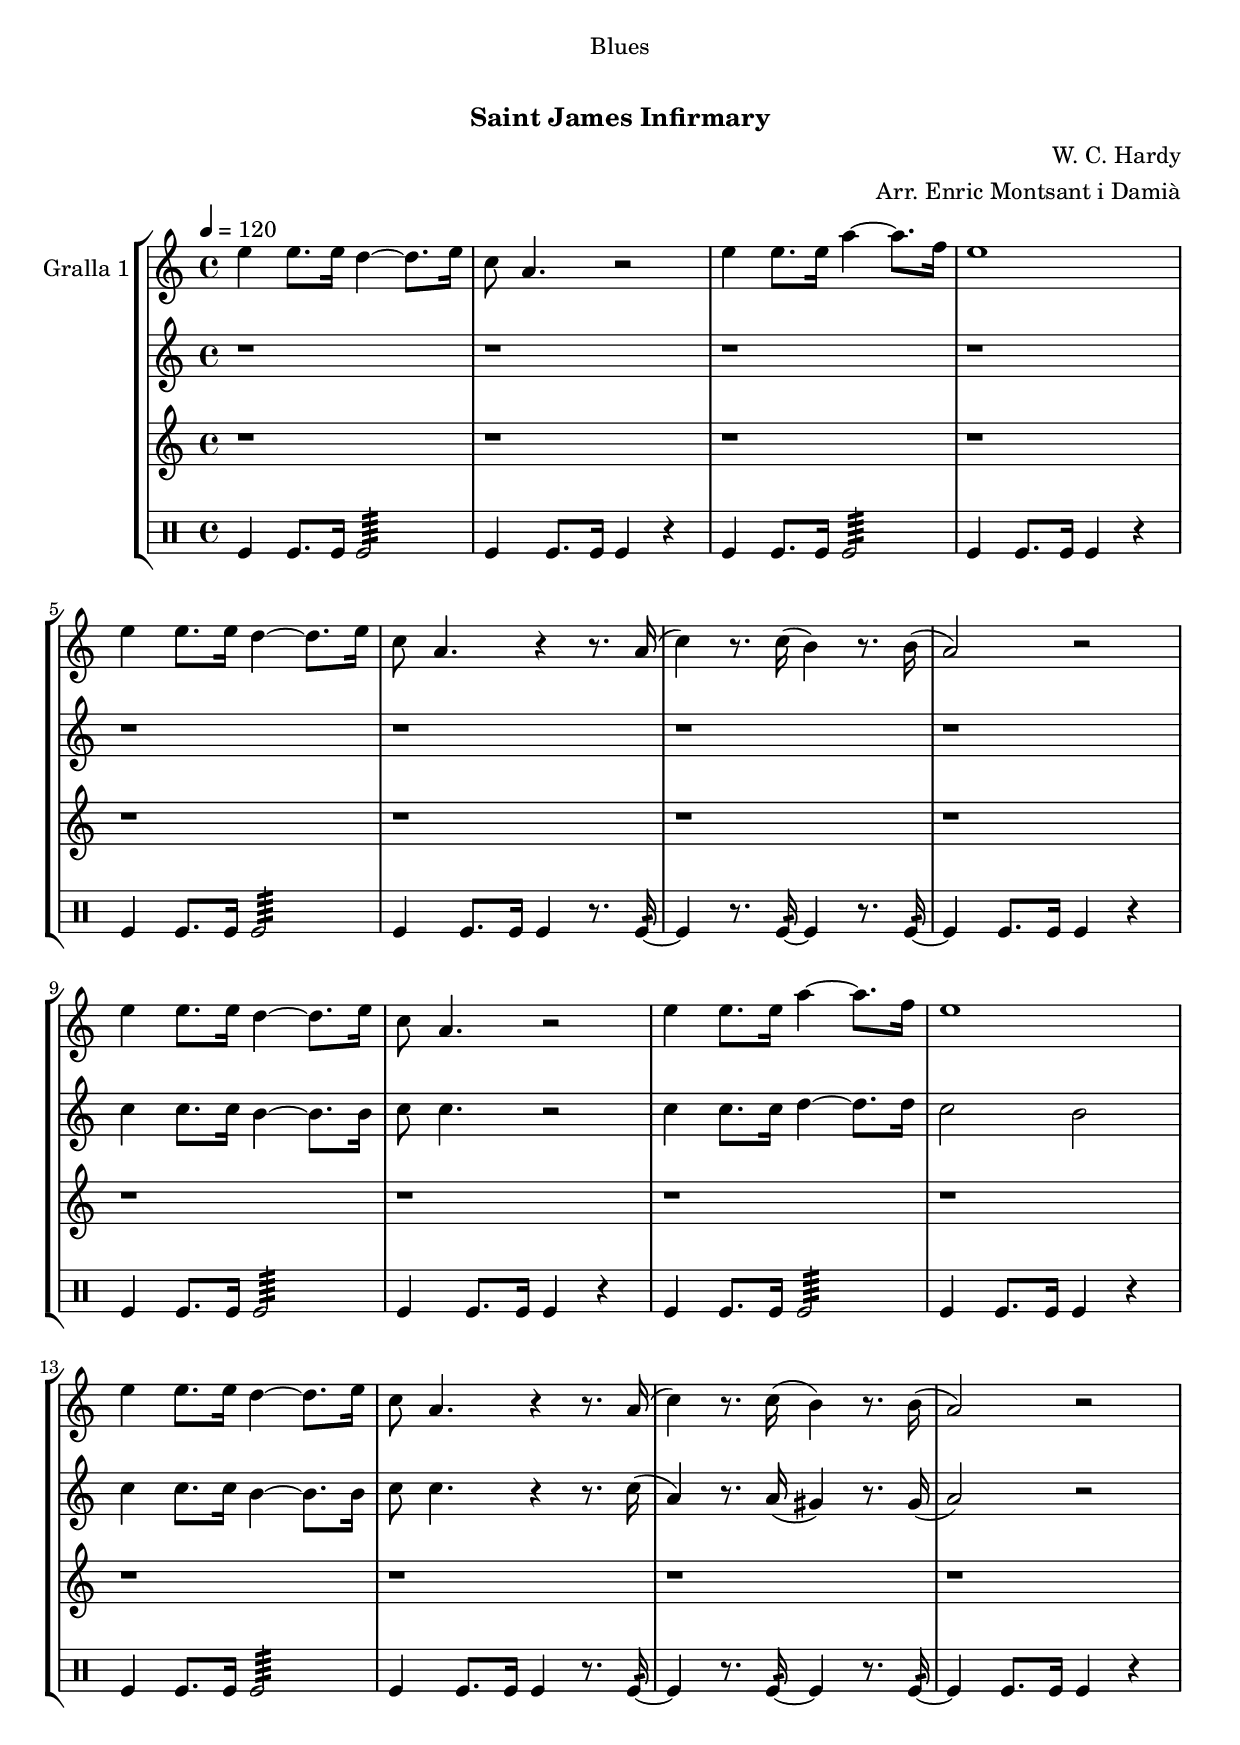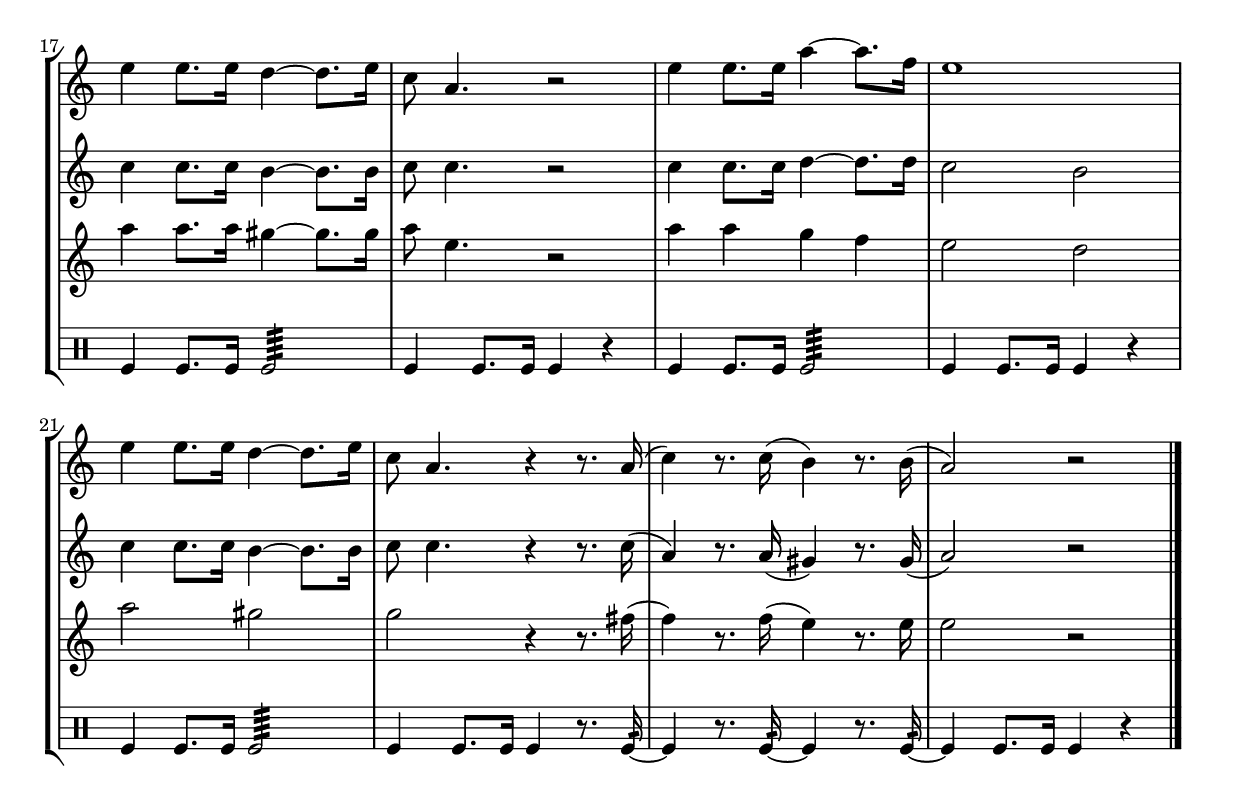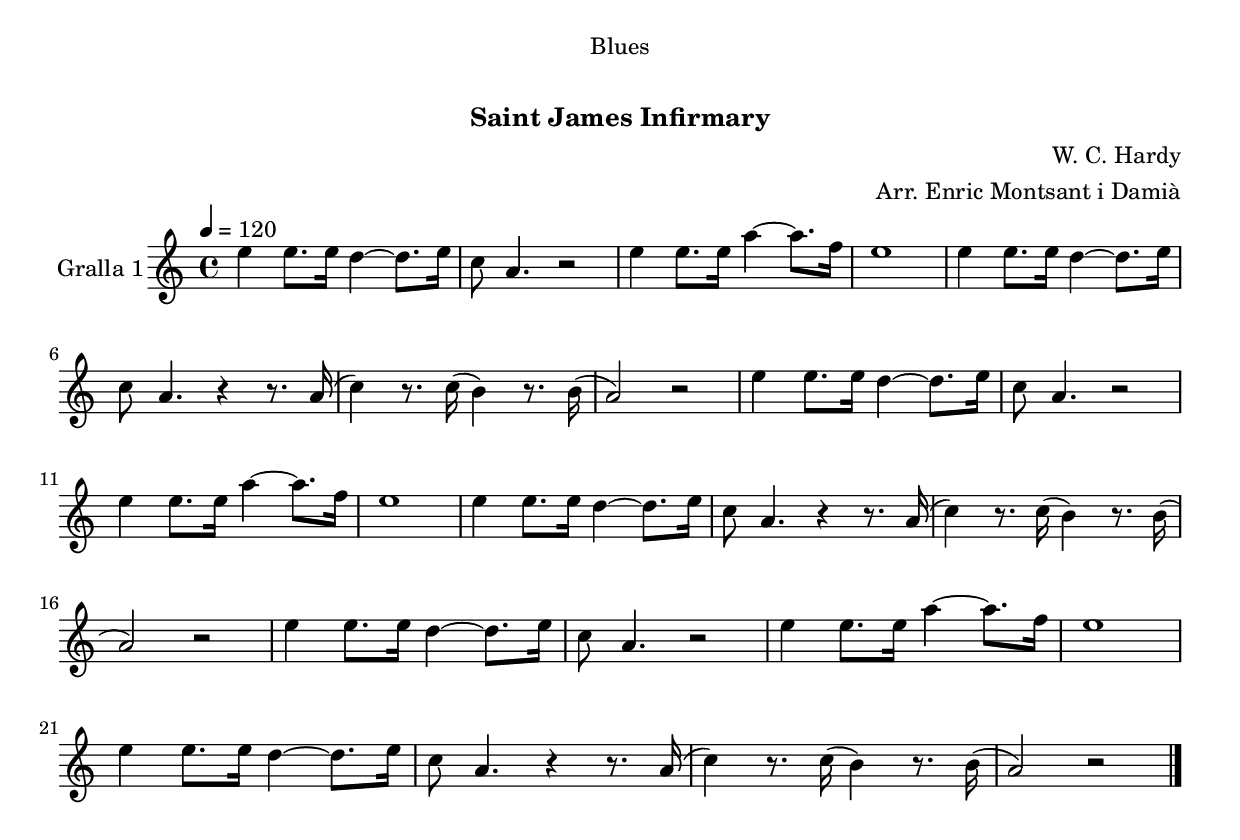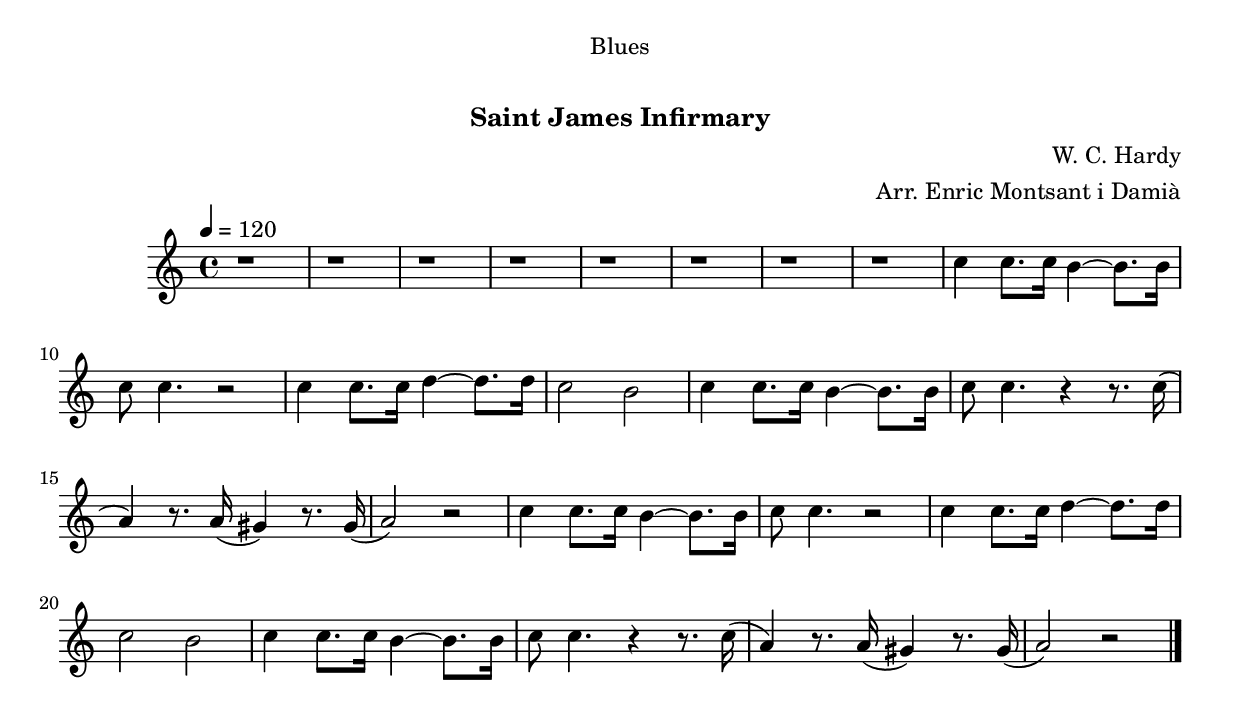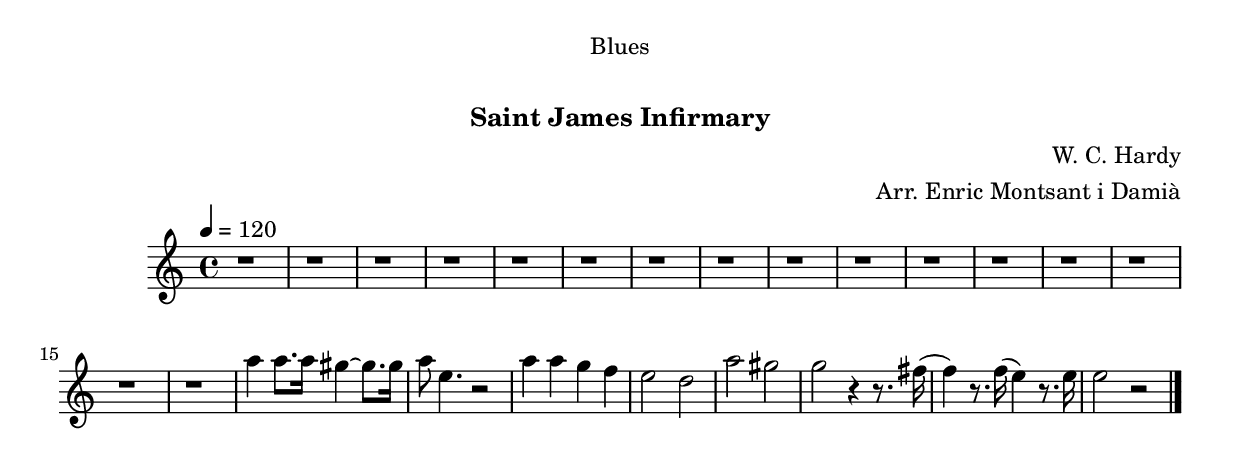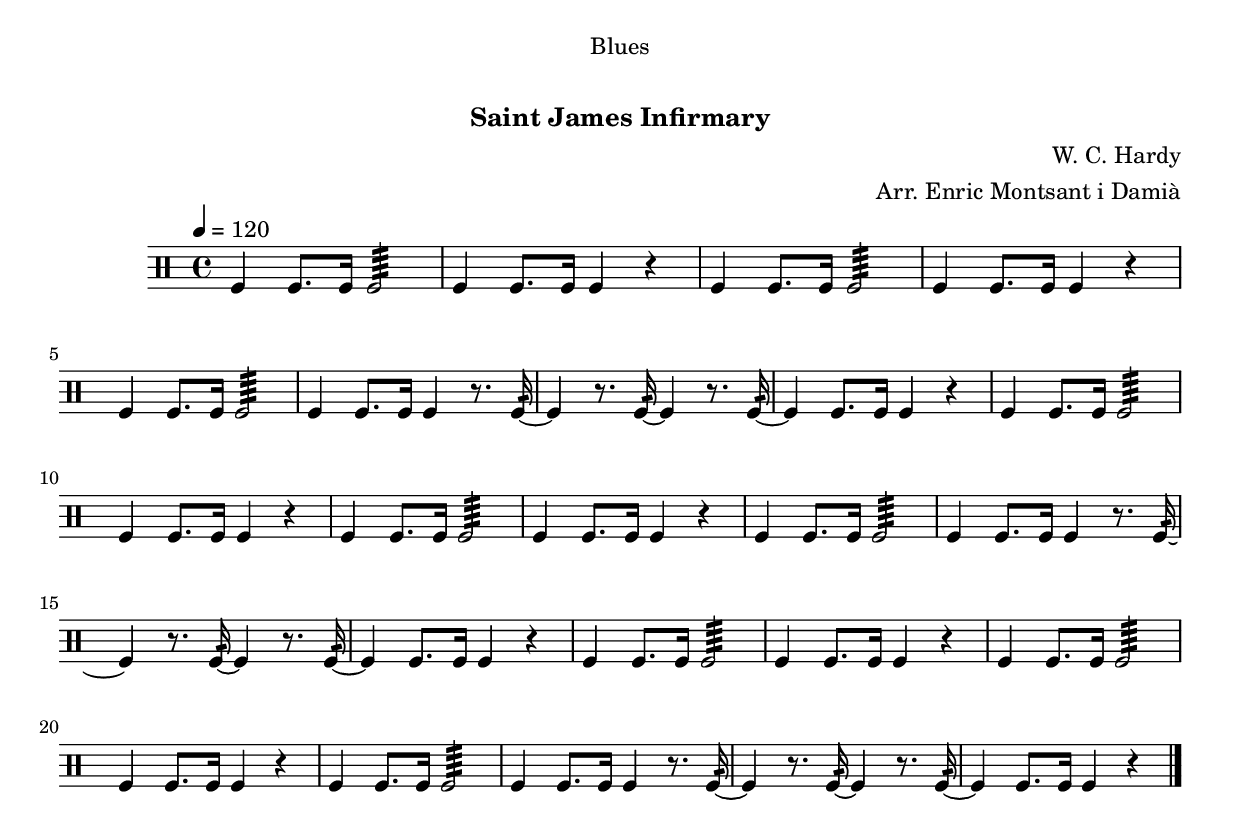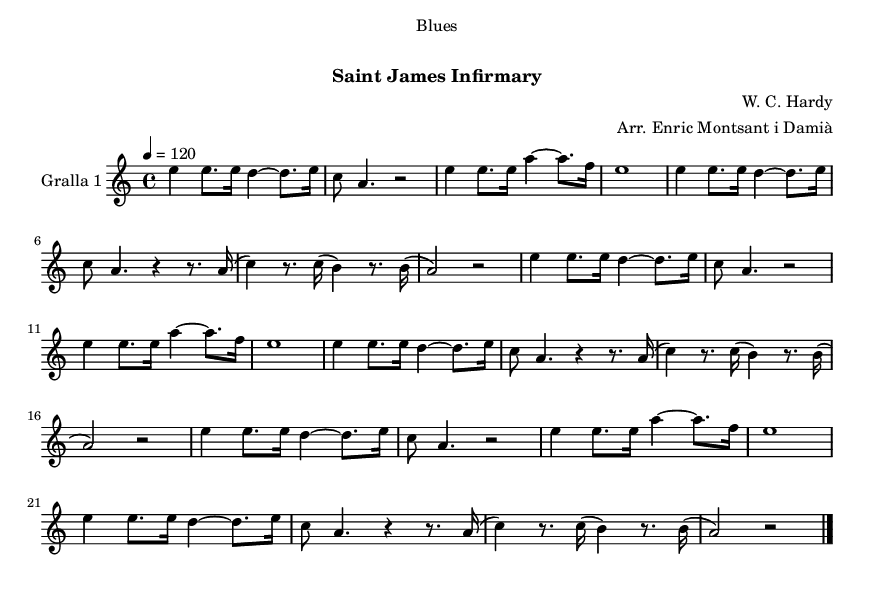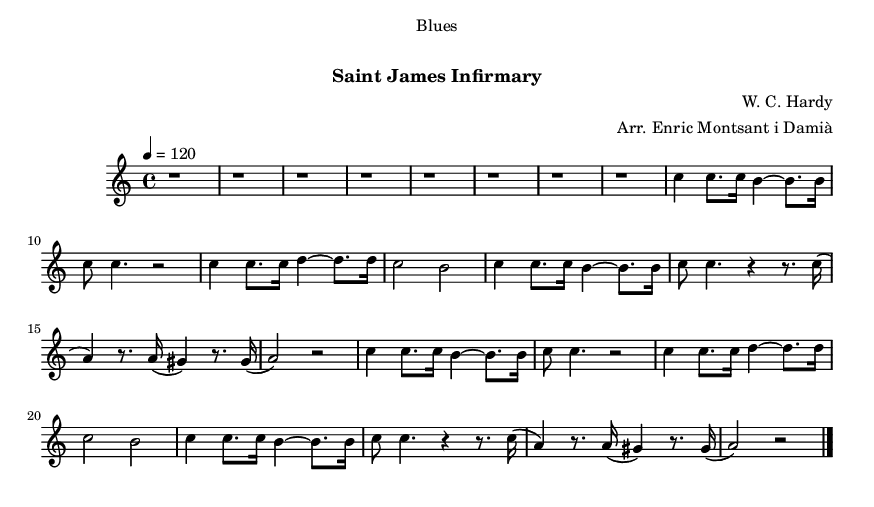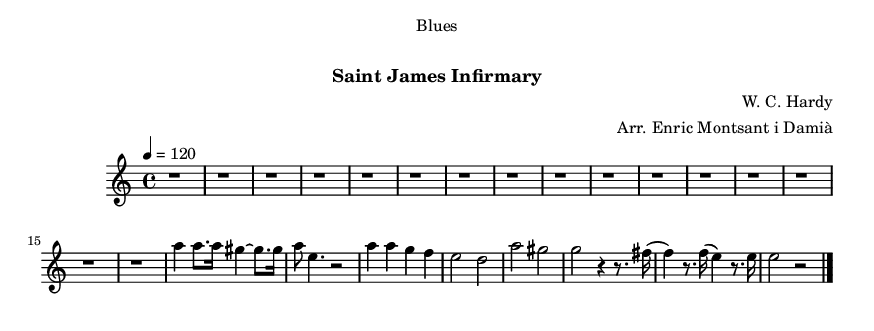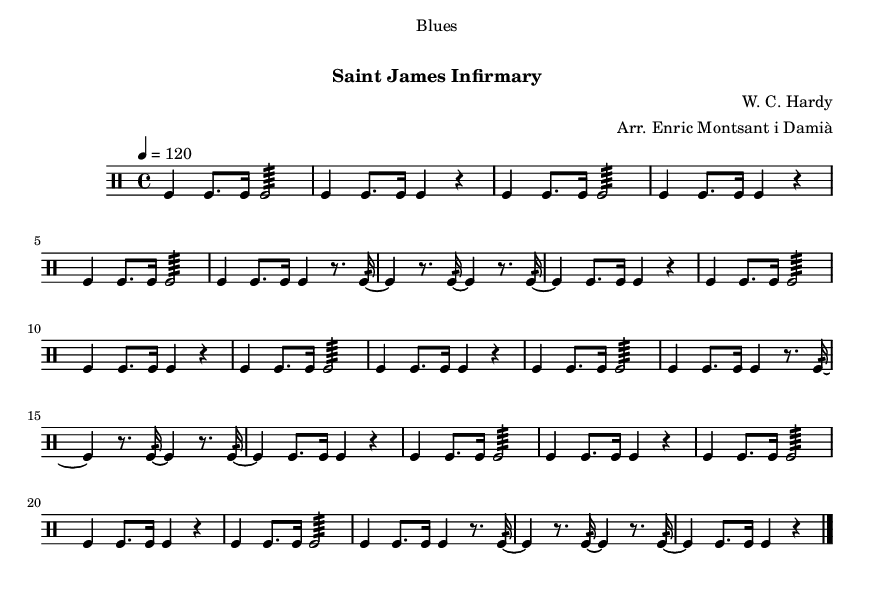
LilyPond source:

\version "2.16.0"

\header {
  dedication="Blues"
  title="  "
  subtitle="Saint James Infirmary"
  subsubtitle=""
  poet=""
  meter=""
  piece=""
  composer="W. C. Hardy"
  arranger="Arr. Enric Montsant i Damià"
  opus=""
  instrument=""
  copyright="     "
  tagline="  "
}

liniaroAa =
\relative e''
{
  \tempo 4=120
  \clef treble
  \key c \major
  \time 4/4
  e4 e8. e16 d4 ~ d8. e16  |
  c8 a4. r2  |
  e'4 e8. e16 a4 ~ a8. f16  |
  e1  |
  %05
  e4 e8. e16 d4 ~ d8. e16  |
  c8 a4. r4 r8. a16 (  |
  c4 ) r8. c16 ( b4 ) r8. b16 (  |
  a2 ) r  |
  e'4 e8. e16 d4 ~ d8. e16  |
  %10
  c8 a4. r2  |
  e'4 e8. e16 a4 ~ a8. f16  |
  e1  |
  e4 e8. e16 d4 ~ d8. e16  |
  c8 a4. r4 r8. a16 (  |
  %15
  c4 ) r8. c16 ( b4 ) r8. b16 (  |
  a2 ) r  |
  e'4 e8. e16 d4 ~ d8. e16  |
  c8 a4. r2  |
  e'4 e8. e16 a4 ~ a8. f16  |
  %20
  e1  |
  e4 e8. e16 d4 ~ d8. e16  |
  c8 a4. r4 r8. a16 (  |
  c4 ) r8. c16 ( b4 ) r8. b16 (  |
  a2 ) r  \bar "|."
}

liniaroAb =
\relative c''
{
  \tempo 4=120
  \clef treble
  \key c \major
  \time 4/4
  r1  |
  r1  |
  r1  |
  r1  |
  %05
  r1  |
  r1  |
  r1  |
  r1  |
  c4 c8. c16 b4 ~ b8. b16  |
  %10
  c8 c4. r2  |
  c4 c8. c16 d4 ~ d8. d16  |
  c2 b  |
  c4 c8. c16 b4 ~ b8. b16  |
  c8 c4. r4 r8. c16 (  |
  %15
  a4 ) r8. a16 ( gis4 ) r8. gis16 (  |
  a2 ) r  |
  c4 c8. c16 b4 ~ b8. b16  |
  c8 c4. r2  |
  c4 c8. c16 d4 ~ d8. d16  |
  %20
  c2 b  |
  c4 c8. c16 b4 ~ b8. b16  |
  c8 c4. r4 r8. c16 (  |
  a4 ) r8. a16 ( gis4 ) r8. gis16 (  |
  a2 ) r  \bar "|."
}

liniaroAc =
\relative a''
{
  \tempo 4=120
  \clef treble
  \key c \major
  \time 4/4
  r1  |
  r1  |
  r1  |
  r1  |
  %05
  r1  |
  r1  |
  r1  |
  r1  |
  r1  |
  %10
  r1  |
  r1  |
  r1  |
  r1  |
  r1  |
  %15
  r1  |
  r1  |
  a4 a8. a16 gis4 ~ gis8. gis16  |
  a8 e4. r2  |
  a4 a g f  |
  %20
  e2 d  |
  a'2 gis  |
  g2 r4 r8. fis16 (  |
  f4 ) r8. f16 ( e4 ) r8. e16  |
  e2 r  \bar "|."
}

liniaroAd =
\drummode
{
  \tempo 4=120
  \time 4/4
  tomfl4 tomfl8. tomfl16 tomfl2:64  |
  tomfl4 tomfl8. tomfl16 tomfl4 r  |
  tomfl4 tomfl8. tomfl16 tomfl2:64  |
  tomfl4 tomfl8. tomfl16 tomfl4 r  |
  %05
  tomfl4 tomfl8. tomfl16 tomfl2:64  |
  tomfl4 tomfl8. tomfl16 tomfl4 r8. tomfl16:32 ~  |
  tomfl4 r8. tomfl16:32 ~ tomfl4 r8. tomfl16:32 ~  |
  tomfl4 tomfl8. tomfl16 tomfl4 r  |
  tomfl4 tomfl8. tomfl16 tomfl2:64  |
  %10
  tomfl4 tomfl8. tomfl16 tomfl4 r  |
  tomfl4 tomfl8. tomfl16 tomfl2:64  |
  tomfl4 tomfl8. tomfl16 tomfl4 r  |
  tomfl4 tomfl8. tomfl16 tomfl2:64  |
  tomfl4 tomfl8. tomfl16 tomfl4 r8. tomfl16:32 ~  |
  %15
  tomfl4 r8. tomfl16:32 ~ tomfl4 r8. tomfl16:32 ~  |
  tomfl4 tomfl8. tomfl16 tomfl4 r  |
  tomfl4 tomfl8. tomfl16 tomfl2:64  |
  tomfl4 tomfl8. tomfl16 tomfl4 r  |
  tomfl4 tomfl8. tomfl16 tomfl2:64  |
  %20
  tomfl4 tomfl8. tomfl16 tomfl4 r  |
  tomfl4 tomfl8. tomfl16 tomfl2:64  |
  tomfl4 tomfl8. tomfl16 tomfl4 r8. tomfl16:32 ~  |
  tomfl4 r8. tomfl16:32 ~ tomfl4 r8. tomfl16:32 ~  |
  tomfl4 tomfl8. tomfl16 tomfl4 r  \bar "|."
}

\book {

\paper {
  print-page-number = false
}

\bookpart {
  \score {
    \new StaffGroup {
      \override Score.RehearsalMark #'self-alignment-X = #LEFT
      <<
        \new Staff \with {instrumentName = #"Gralla 1" } \liniaroAa
        \new Staff \with {instrumentName = #"" } \liniaroAb
        \new Staff \with {instrumentName = #"" } \liniaroAc
        \new DrumStaff \with {instrumentName = #"" } \liniaroAd
      >>
    }
    \layout {}
  }\score { \unfoldRepeats
    \new StaffGroup {
      \override Score.RehearsalMark #'self-alignment-X = #LEFT
      <<
        \new Staff \with {instrumentName = #"Gralla 1" } \liniaroAa
        \new Staff \with {instrumentName = #"" } \liniaroAb
        \new Staff \with {instrumentName = #"" } \liniaroAc
        \new DrumStaff \with {instrumentName = #"" } \liniaroAd
      >>
    }
    \midi {}
  }
}

\bookpart {
  \header {}
  \score {
    \new StaffGroup {
      \override Score.RehearsalMark #'self-alignment-X = #LEFT
      <<
        \new Staff \with {instrumentName = #"Gralla 1" } \liniaroAa
      >>
    }
    \layout {}
  }\score { \unfoldRepeats
    \new StaffGroup {
      \override Score.RehearsalMark #'self-alignment-X = #LEFT
      <<
        \new Staff \with {instrumentName = #"Gralla 1" } \liniaroAa
      >>
    }
    \midi {}
  }
}

\bookpart {
  \header {}
  \score {
    \new StaffGroup {
      \override Score.RehearsalMark #'self-alignment-X = #LEFT
      <<
        \new Staff \with {instrumentName = #"" } \liniaroAb
      >>
    }
    \layout {}
  }\score { \unfoldRepeats
    \new StaffGroup {
      \override Score.RehearsalMark #'self-alignment-X = #LEFT
      <<
        \new Staff \with {instrumentName = #"" } \liniaroAb
      >>
    }
    \midi {}
  }
}

\bookpart {
  \header {}
  \score {
    \new StaffGroup {
      \override Score.RehearsalMark #'self-alignment-X = #LEFT
      <<
        \new Staff \with {instrumentName = #"" } \liniaroAc
      >>
    }
    \layout {}
  }\score { \unfoldRepeats
    \new StaffGroup {
      \override Score.RehearsalMark #'self-alignment-X = #LEFT
      <<
        \new Staff \with {instrumentName = #"" } \liniaroAc
      >>
    }
    \midi {}
  }
}

\bookpart {
  \header {}
  \score {
    \new StaffGroup {
      \override Score.RehearsalMark #'self-alignment-X = #LEFT
      <<
        \new DrumStaff \with {instrumentName = #"" } \liniaroAd
      >>
    }
    \layout {}
  }\score { \unfoldRepeats
    \new StaffGroup {
      \override Score.RehearsalMark #'self-alignment-X = #LEFT
      <<
        \new DrumStaff \with {instrumentName = #"" } \liniaroAd
      >>
    }
    \midi {}
  }
}

}

\book {

\paper {
  print-page-number = false
  #(set-paper-size "a6landscape")
  #(layout-set-staff-size 14)
}

\bookpart {
  \header {}
  \score {
    \new StaffGroup {
      \override Score.RehearsalMark #'self-alignment-X = #LEFT
      <<
        \new Staff \with {instrumentName = #"Gralla 1" } \liniaroAa
      >>
    }
    \layout {}
  }
}

\bookpart {
  \header {}
  \score {
    \new StaffGroup {
      \override Score.RehearsalMark #'self-alignment-X = #LEFT
      <<
        \new Staff \with {instrumentName = #"" } \liniaroAb
      >>
    }
    \layout {}
  }
}

\bookpart {
  \header {}
  \score {
    \new StaffGroup {
      \override Score.RehearsalMark #'self-alignment-X = #LEFT
      <<
        \new Staff \with {instrumentName = #"" } \liniaroAc
      >>
    }
    \layout {}
  }
}

\bookpart {
  \header {}
  \score {
    \new StaffGroup {
      \override Score.RehearsalMark #'self-alignment-X = #LEFT
      <<
        \new DrumStaff \with {instrumentName = #"" } \liniaroAd
      >>
    }
    \layout {}
  }
}

}

